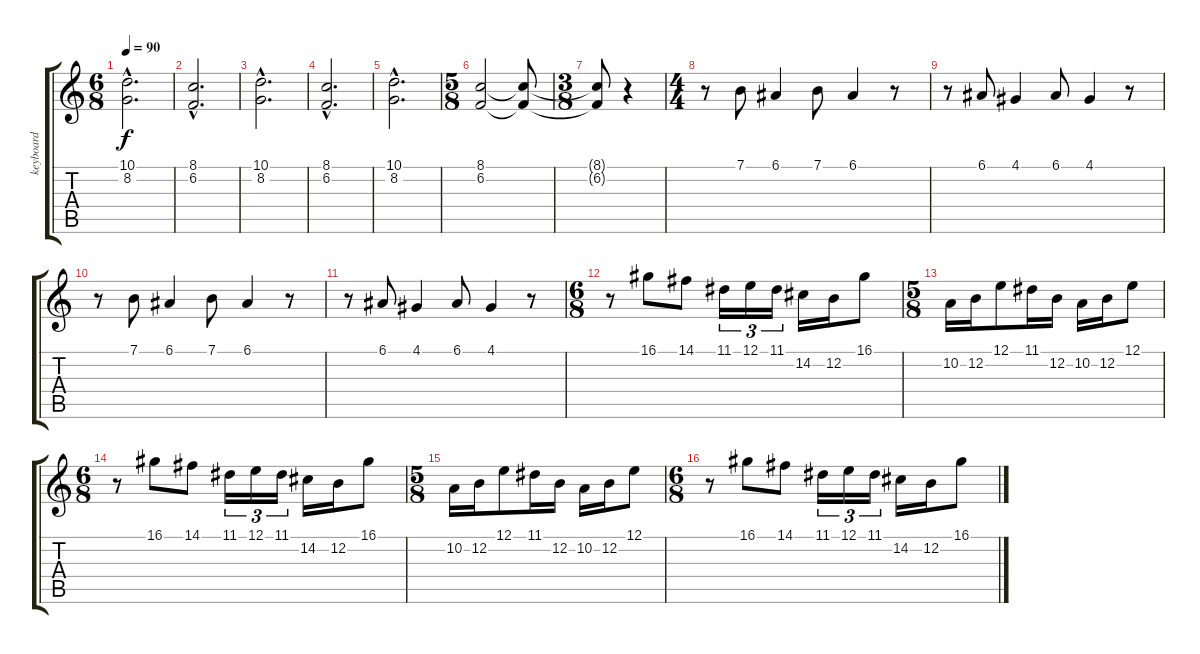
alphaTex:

\track ("keyboard" "keyboard") {instrument acousticgrandpiano}
\staff {score tabs}
\tuning (E4 B3 G3 D3 A2 D2) {hide}
\ts (6 8)
\tempo 90
\clef g2
\ks c
(10.1{hac} 8.2{hac}).2{d dy f} |
(8.1{hac} 6.2{hac}).2{d} |
(10.1{hac} 8.2{hac}).2{d} |
(8.1{hac} 6.2{hac}).2{d} |
(10.1{hac} 8.2{hac}).2{d} |
\ts (5 8)
(8.1 6.2).2 (8.1{t} 6.2{t}).8 |
\ts (3 8)
(8.1{t} 6.2{t}).8 r.4 |
\ts (4 4)
r.8 7.1.8{instrument acousticgrandpiano} 6.1.4 7.1.8 6.1.4 r.8 |
r.8 6.1.8 4.1.4 6.1.8 4.1.4 r.8 |
r.8 7.1.8 6.1.4 7.1.8 6.1.4 r.8 |
r.8 6.1.8 4.1.4 6.1.8 4.1.4 r.8 |
\ts (6 8)
r.8 16.1.8 14.1.8 11.1.16{tu (3 2)} 12.1.16{tu (3 2)} 11.1.16{tu (3 2)} 14.2.16 12.2.16 16.1.8 |
\ts (5 8)
10.2.16 12.2.16 12.1.8 11.1.16 12.2.16 10.2.16 12.2.16 12.1.8 |
\ts (6 8)
r.8 16.1.8 14.1.8 11.1.16{tu (3 2)} 12.1.16{tu (3 2)} 11.1.16{tu (3 2)} 14.2.16 12.2.16 16.1.8 |
\ts (5 8)
10.2.16 12.2.16 12.1.8 11.1.16 12.2.16 10.2.16 12.2.16 12.1.8 |
\ts (6 8)
r.8 16.1.8 14.1.8 11.1.16{tu (3 2)} 12.1.16{tu (3 2)} 11.1.16{tu (3 2)} 14.2.16 12.2.16 16.1.8
